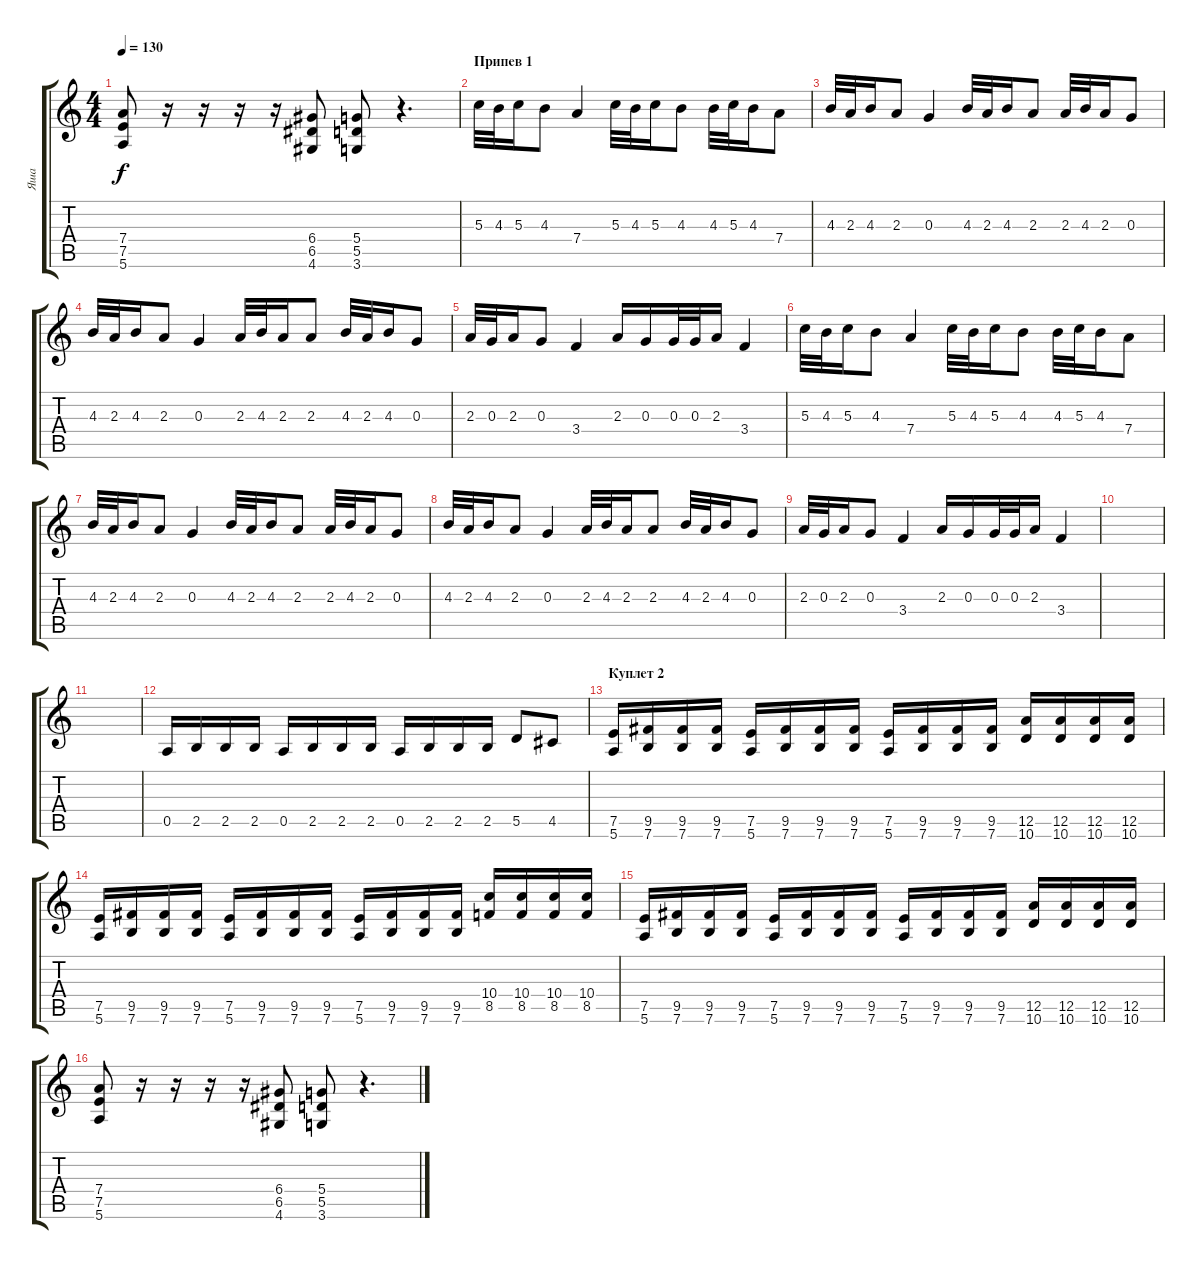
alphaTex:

\track ("Яша" "Яша") {instrument electricguitarjazz}
\staff {score tabs}
\tuning (E4 B3 G3 D3 A2 E2) {hide}
\ts (4 4)
\tempo 130
\clef g2
\ks c
(7.4 7.5 5.6).8{dy f} r.16 r.16 r.16 r.16 (6.4 6.5 4.6).8 (5.4 5.5 3.6).8 r.4{d} |
\section ("" "Припев 1")
5.3.32 4.3.32 5.3.16 4.3.8 7.4.4 5.3.32 4.3.32 5.3.16 4.3.8 4.3.32 5.3.32 4.3.16 7.4.8 |
4.3.32 2.3.32 4.3.16 2.3.8 0.3.4 4.3.32 2.3.32 4.3.16 2.3.8 2.3.32 4.3.32 2.3.16 0.3.8 |
4.3.32 2.3.32 4.3.16 2.3.8 0.3.4 2.3.32 4.3.32 2.3.16 2.3.8 4.3.32 2.3.32 4.3.16 0.3.8 |
2.3.32 0.3.32 2.3.16 0.3.8 3.4.4 2.3.16 0.3.16 0.3.32 0.3.32 2.3.16 3.4.4 |
5.3.32 4.3.32 5.3.16 4.3.8 7.4.4 5.3.32 4.3.32 5.3.16 4.3.8 4.3.32 5.3.32 4.3.16 7.4.8 |
4.3.32 2.3.32 4.3.16 2.3.8 0.3.4 4.3.32 2.3.32 4.3.16 2.3.8 2.3.32 4.3.32 2.3.16 0.3.8 |
4.3.32 2.3.32 4.3.16 2.3.8 0.3.4 2.3.32 4.3.32 2.3.16 2.3.8 4.3.32 2.3.32 4.3.16 0.3.8 |
2.3.32 0.3.32 2.3.16 0.3.8 3.4.4 2.3.16 0.3.16 0.3.32 0.3.32 2.3.16 3.4.4 |
|
|
0.5.16 2.5.16 2.5.16 2.5.16 0.5.16 2.5.16 2.5.16 2.5.16 0.5.16 2.5.16 2.5.16 2.5.16 5.5.8 4.5.8 |
\section ("" "Куплет 2")
(7.5 5.6).16 (9.5 7.6).16 (9.5 7.6).16 (9.5 7.6).16 (7.5 5.6).16 (9.5 7.6).16 (9.5 7.6).16 (9.5 7.6).16 (7.5 5.6).16 (9.5 7.6).16 (9.5 7.6).16 (9.5 7.6).16 (12.5 10.6).16 (12.5 10.6).16 (12.5 10.6).16 (12.5 10.6).16 |
(7.5 5.6).16 (9.5 7.6).16 (9.5 7.6).16 (9.5 7.6).16 (7.5 5.6).16 (9.5 7.6).16 (9.5 7.6).16 (9.5 7.6).16 (7.5 5.6).16 (9.5 7.6).16 (9.5 7.6).16 (9.5 7.6).16 (10.4 8.5).16 (10.4 8.5).16 (10.4 8.5).16 (10.4 8.5).16 |
(7.5 5.6).16 (9.5 7.6).16 (9.5 7.6).16 (9.5 7.6).16 (7.5 5.6).16 (9.5 7.6).16 (9.5 7.6).16 (9.5 7.6).16 (7.5 5.6).16 (9.5 7.6).16 (9.5 7.6).16 (9.5 7.6).16 (12.5 10.6).16 (12.5 10.6).16 (12.5 10.6).16 (12.5 10.6).16 |
(7.4 7.5 5.6).8 r.16 r.16 r.16 r.16 (6.4 6.5 4.6).8 (5.4 5.5 3.6).8 r.4{d}
